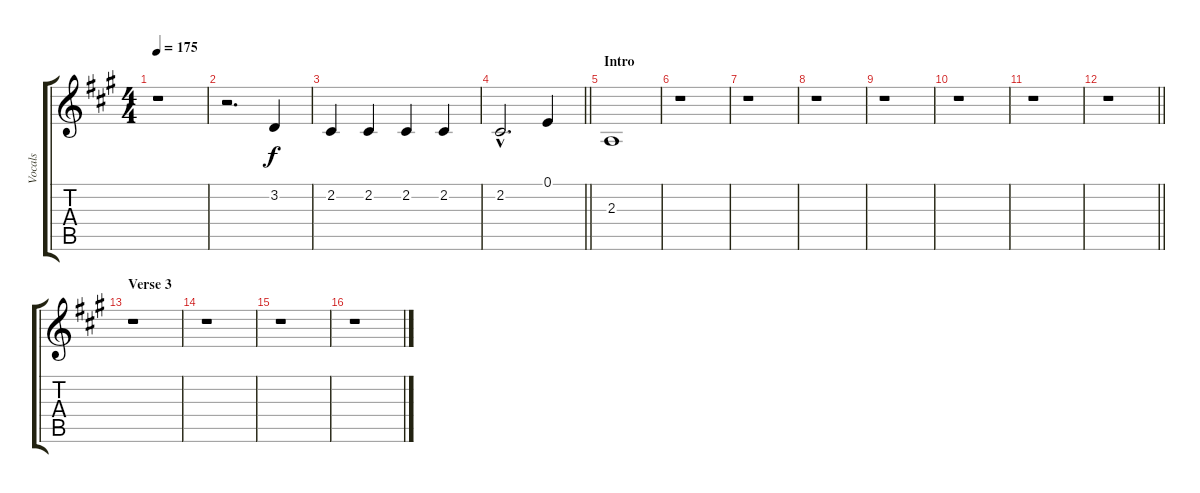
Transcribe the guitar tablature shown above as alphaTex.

\track ("Vocals" "Vocals") {instrument altosax}
\staff {score tabs}
\tuning (E4 B3 G3 D3 A2 E2) {hide}
\ts (4 4)
\tempo 175
\clef g2
\ks f#minor
r.1{dy f} |
r.2{d} 3.2.4 |
2.2.4 2.2.4 2.2.4 2.2.4 |
\barLineRight lightlight
2.2{hac}.2{d} 0.1.4 |
\section ("" "Intro")
2.3.1 |
r.1 |
r.1 |
r.1 |
r.1 |
r.1 |
r.1 |
\barLineRight lightlight
r.1 |
\section ("" "Verse 3")
r.1 |
r.1 |
r.1 |
r.1
